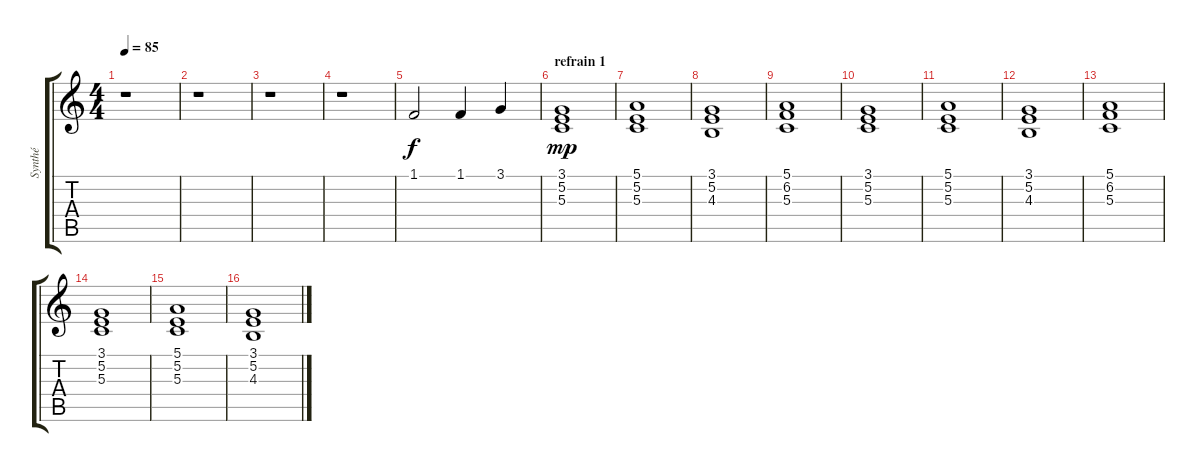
\track ("Synthé" "Synthé") {instrument stringensemble1}
\staff {score tabs}
\tuning (E4 B3 G3 D3 A2 E2) {hide}
\ts (4 4)
\tempo 85
\clef g2
\ks c
r.1{dy mp} |
r.1 |
r.1 |
r.1 |
1.1.2{dy f} 1.1.4 3.1.4 |
\section ("" "refrain 1")
(3.1 5.2 5.3).1{dy mp} |
(5.1 5.2 5.3).1 |
(3.1 5.2 4.3).1 |
(5.1 6.2 5.3).1 |
(3.1 5.2 5.3).1 |
(5.1 5.2 5.3).1 |
(3.1 5.2 4.3).1 |
(5.1 6.2 5.3).1 |
(3.1 5.2 5.3).1 |
(5.1 5.2 5.3).1 |
(3.1 5.2 4.3).1
